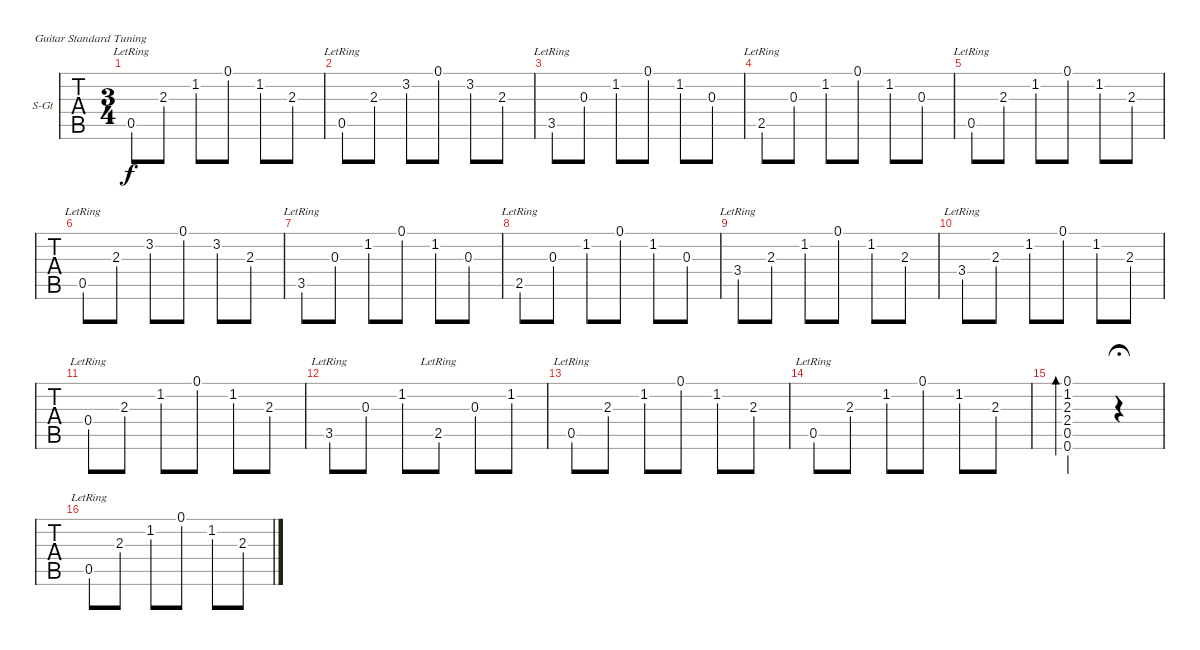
\bracketExtendMode groupsimilarinstruments
\firstSystemTrackNameOrientation horizontal
\otherSystemsTrackNameOrientation horizontal
\track ("Guitar I" "S-Gt") {instrument acousticguitarsteel}
\staff {tabs}
\tuning (E4 B3 G3 D3 A2 E2)
\ts (3 4)
\tempo (111 hide)
\clef g2
\ks c
0.5{lr}.8{dy f} 2.3.8 1.2.8 0.1.8 1.2.8 2.3.8 |
0.5{lr}.8 2.3.8 3.2.8 0.1.8 3.2.8 2.3.8 |
3.5{lr}.8 0.3.8 1.2.8 0.1.8 1.2.8 0.3.8 |
2.5{lr}.8 0.3.8 1.2.8 0.1.8 1.2.8 0.3.8 |
0.5{lr}.8 2.3.8 1.2.8 0.1.8 1.2.8 2.3.8 |
0.5{lr}.8 2.3.8 3.2.8 0.1.8 3.2.8 2.3.8 |
3.5{lr}.8 0.3.8 1.2.8 0.1.8 1.2.8 0.3.8 |
2.5{lr}.8 0.3.8 1.2.8 0.1.8 1.2.8 0.3.8 |
3.4{lr}.8 2.3.8 1.2.8 0.1.8 1.2.8 2.3.8 |
3.4{lr}.8 2.3.8 1.2.8 0.1.8 1.2.8 2.3.8 |
0.4{lr}.8 2.3.8 1.2.8 0.1.8 1.2.8 2.3.8 |
3.5{lr}.8 0.3.8 1.2.8 2.5{lr}.8 0.3.8 1.2.8 |
0.5{lr}.8 2.3.8 1.2.8 0.1.8 1.2.8 2.3.8 |
0.5{lr}.8 2.3.8 1.2.8 0.1.8 1.2.8 2.3.8 |
(0.1 1.2 2.3 2.4 0.5 0.6).2{bd 120} r.4{fermata (medium 0.5)} |
0.5{lr}.8 2.3.8 1.2.8 0.1.8 1.2.8 2.3.8
